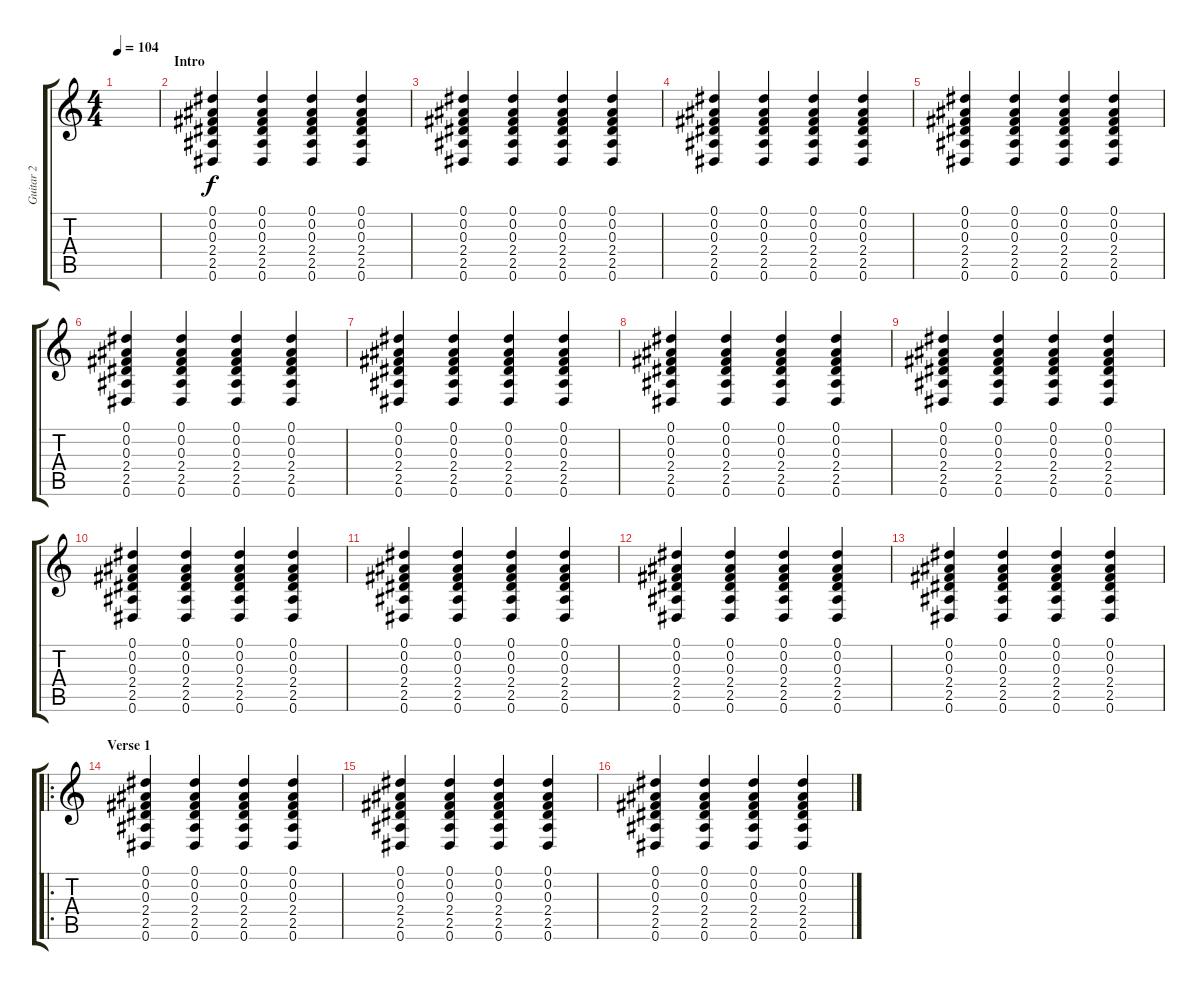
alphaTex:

\track ("Guitar 2" "Guitar 2") {instrument acousticguitarnylon}
\staff {score tabs}
\tuning (Eb4 Bb3 Gb3 Db3 Ab2 Eb2) {hide}
\ts (4 4)
\tempo 104
\clef g2
\ks c
|
\section ("" "Intro")
(0.1 0.2 0.3 2.4 2.5 0.6).4 (0.1 0.2 0.3 2.4 2.5 0.6).4 (0.1 0.2 0.3 2.4 2.5 0.6).4 (0.1 0.2 0.3 2.4 2.5 0.6).4 |
(0.1 0.2 0.3 2.4 2.5 0.6).4 (0.1 0.2 0.3 2.4 2.5 0.6).4 (0.1 0.2 0.3 2.4 2.5 0.6).4 (0.1 0.2 0.3 2.4 2.5 0.6).4 |
(0.1 0.2 0.3 2.4 2.5 0.6).4 (0.1 0.2 0.3 2.4 2.5 0.6).4 (0.1 0.2 0.3 2.4 2.5 0.6).4 (0.1 0.2 0.3 2.4 2.5 0.6).4 |
(0.1 0.2 0.3 2.4 2.5 0.6).4 (0.1 0.2 0.3 2.4 2.5 0.6).4 (0.1 0.2 0.3 2.4 2.5 0.6).4 (0.1 0.2 0.3 2.4 2.5 0.6).4 |
(0.1 0.2 0.3 2.4 2.5 0.6).4 (0.1 0.2 0.3 2.4 2.5 0.6).4 (0.1 0.2 0.3 2.4 2.5 0.6).4 (0.1 0.2 0.3 2.4 2.5 0.6).4 |
(0.1 0.2 0.3 2.4 2.5 0.6).4 (0.1 0.2 0.3 2.4 2.5 0.6).4 (0.1 0.2 0.3 2.4 2.5 0.6).4 (0.1 0.2 0.3 2.4 2.5 0.6).4 |
(0.1 0.2 0.3 2.4 2.5 0.6).4 (0.1 0.2 0.3 2.4 2.5 0.6).4 (0.1 0.2 0.3 2.4 2.5 0.6).4 (0.1 0.2 0.3 2.4 2.5 0.6).4 |
(0.1 0.2 0.3 2.4 2.5 0.6).4 (0.1 0.2 0.3 2.4 2.5 0.6).4 (0.1 0.2 0.3 2.4 2.5 0.6).4 (0.1 0.2 0.3 2.4 2.5 0.6).4 |
(0.1 0.2 0.3 2.4 2.5 0.6).4 (0.1 0.2 0.3 2.4 2.5 0.6).4 (0.1 0.2 0.3 2.4 2.5 0.6).4 (0.1 0.2 0.3 2.4 2.5 0.6).4 |
(0.1 0.2 0.3 2.4 2.5 0.6).4 (0.1 0.2 0.3 2.4 2.5 0.6).4 (0.1 0.2 0.3 2.4 2.5 0.6).4 (0.1 0.2 0.3 2.4 2.5 0.6).4 |
(0.1 0.2 0.3 2.4 2.5 0.6).4 (0.1 0.2 0.3 2.4 2.5 0.6).4 (0.1 0.2 0.3 2.4 2.5 0.6).4 (0.1 0.2 0.3 2.4 2.5 0.6).4 |
(0.1 0.2 0.3 2.4 2.5 0.6).4 (0.1 0.2 0.3 2.4 2.5 0.6).4 (0.1 0.2 0.3 2.4 2.5 0.6).4 (0.1 0.2 0.3 2.4 2.5 0.6).4 |
\ro
\section ("" "Verse 1")
(0.1 0.2 0.3 2.4 2.5 0.6).4 (0.1 0.2 0.3 2.4 2.5 0.6).4 (0.1 0.2 0.3 2.4 2.5 0.6).4 (0.1 0.2 0.3 2.4 2.5 0.6).4 |
(0.1 0.2 0.3 2.4 2.5 0.6).4 (0.1 0.2 0.3 2.4 2.5 0.6).4 (0.1 0.2 0.3 2.4 2.5 0.6).4 (0.1 0.2 0.3 2.4 2.5 0.6).4 |
(0.1 0.2 0.3 2.4 2.5 0.6).4 (0.1 0.2 0.3 2.4 2.5 0.6).4 (0.1 0.2 0.3 2.4 2.5 0.6).4 (0.1 0.2 0.3 2.4 2.5 0.6).4
